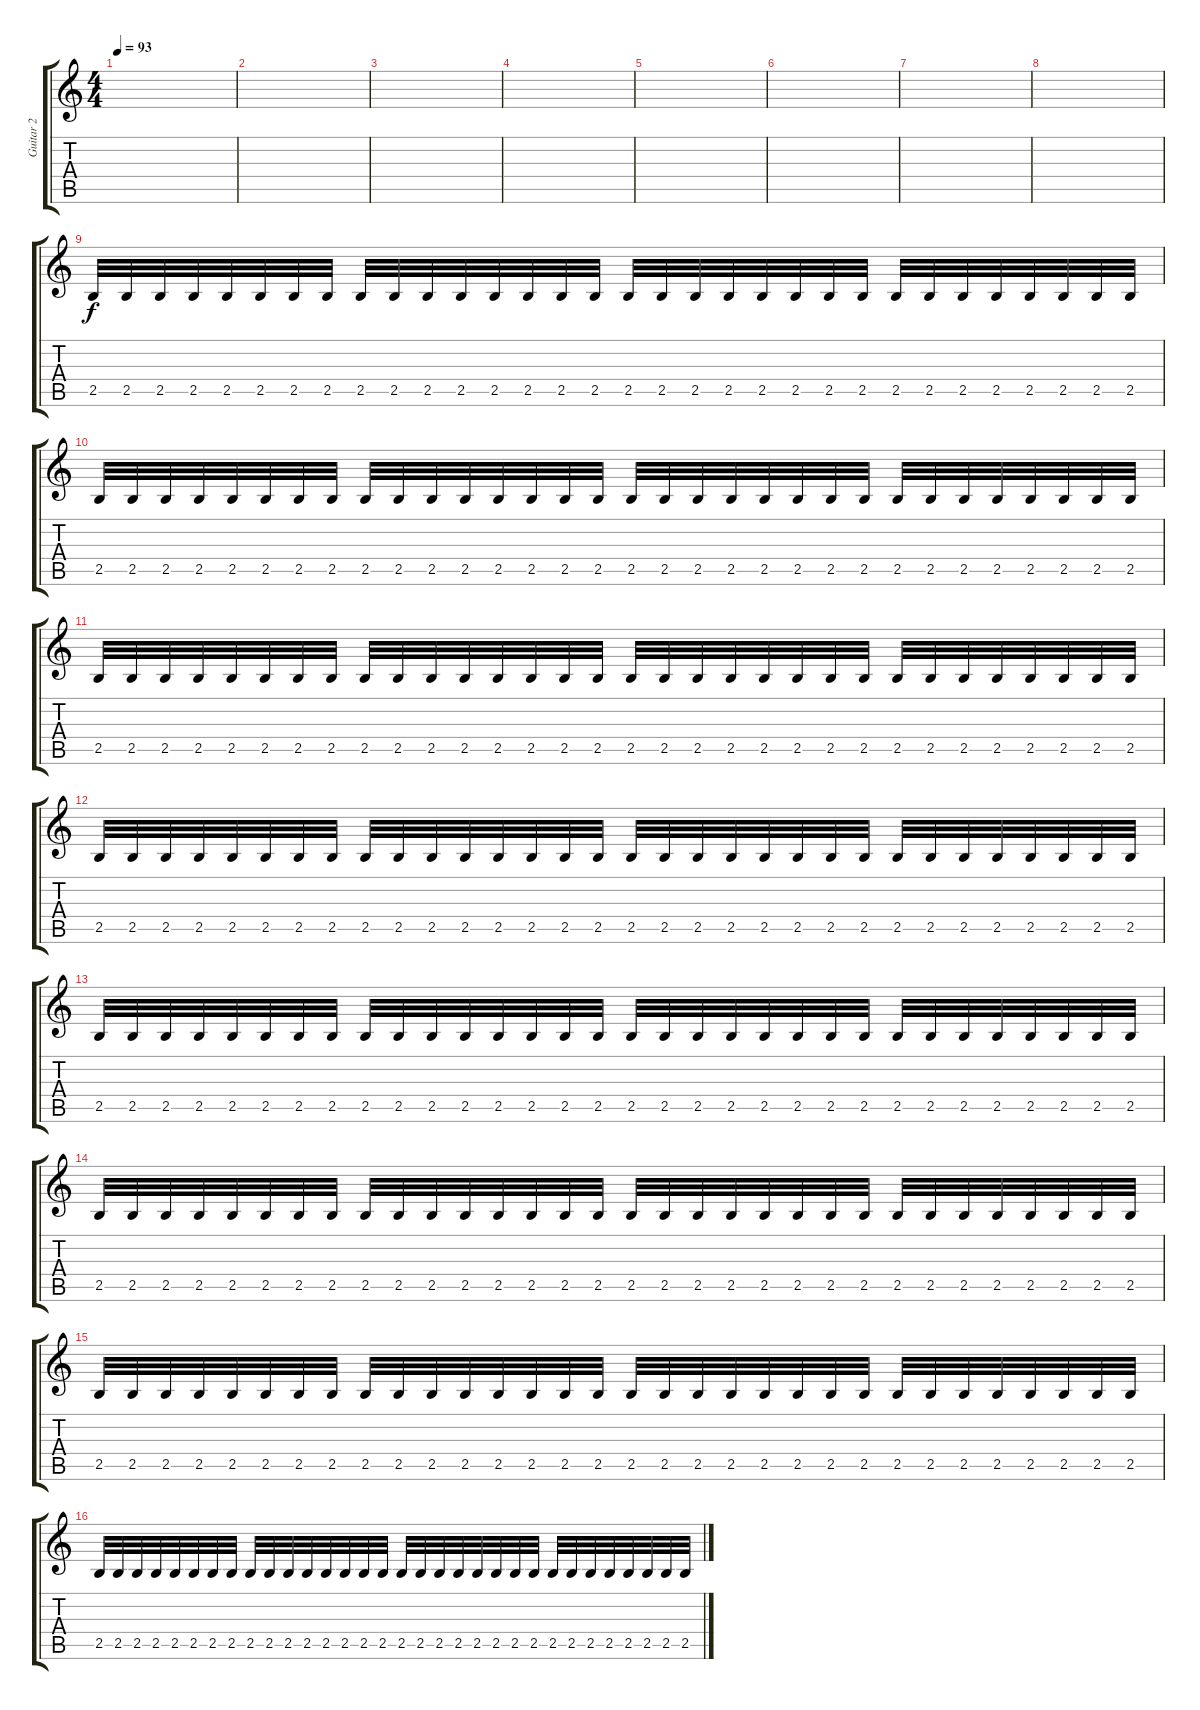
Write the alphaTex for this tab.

\track ("Guitar 2" "Guitar 2") {instrument distortionguitar}
\staff {score tabs}
\tuning (E4 B3 G3 D3 A2 D2) {hide}
\ts (4 4)
\tempo 93
\clef g2
\ks c
|
|
|
|
|
|
|
|
2.5.32{volume 0} 2.5.32{volume 13} 2.5.32 2.5.32 2.5.32 2.5.32 2.5.32 2.5.32 2.5.32 2.5.32 2.5.32 2.5.32 2.5.32 2.5.32 2.5.32 2.5.32 2.5.32 2.5.32 2.5.32 2.5.32 2.5.32 2.5.32 2.5.32 2.5.32 2.5.32 2.5.32 2.5.32 2.5.32 2.5.32 2.5.32 2.5.32 2.5.32 |
2.5.32{volume 1} 2.5.32 2.5.32 2.5.32 2.5.32 2.5.32 2.5.32 2.5.32 2.5.32 2.5.32 2.5.32 2.5.32 2.5.32 2.5.32 2.5.32 2.5.32 2.5.32 2.5.32 2.5.32 2.5.32 2.5.32 2.5.32 2.5.32 2.5.32 2.5.32 2.5.32 2.5.32 2.5.32 2.5.32 2.5.32 2.5.32 2.5.32 |
2.5.32 2.5.32{volume 13} 2.5.32 2.5.32 2.5.32 2.5.32 2.5.32 2.5.32 2.5.32 2.5.32 2.5.32 2.5.32 2.5.32 2.5.32 2.5.32 2.5.32 2.5.32 2.5.32 2.5.32 2.5.32 2.5.32 2.5.32 2.5.32 2.5.32 2.5.32 2.5.32 2.5.32 2.5.32 2.5.32 2.5.32 2.5.32 2.5.32 |
2.5.32{volume 1} 2.5.32 2.5.32 2.5.32 2.5.32 2.5.32 2.5.32 2.5.32 2.5.32 2.5.32 2.5.32 2.5.32 2.5.32 2.5.32 2.5.32 2.5.32 2.5.32 2.5.32 2.5.32 2.5.32 2.5.32 2.5.32 2.5.32 2.5.32 2.5.32 2.5.32 2.5.32 2.5.32 2.5.32 2.5.32 2.5.32 2.5.32 |
2.5.32{volume 0} 2.5.32{volume 13} 2.5.32 2.5.32 2.5.32 2.5.32 2.5.32 2.5.32 2.5.32 2.5.32 2.5.32 2.5.32 2.5.32 2.5.32 2.5.32 2.5.32 2.5.32 2.5.32 2.5.32 2.5.32 2.5.32 2.5.32 2.5.32 2.5.32 2.5.32 2.5.32 2.5.32 2.5.32 2.5.32 2.5.32 2.5.32 2.5.32 |
2.5.32{volume 1} 2.5.32 2.5.32 2.5.32 2.5.32 2.5.32 2.5.32 2.5.32 2.5.32 2.5.32 2.5.32 2.5.32 2.5.32 2.5.32 2.5.32 2.5.32 2.5.32 2.5.32 2.5.32 2.5.32 2.5.32 2.5.32 2.5.32 2.5.32 2.5.32 2.5.32 2.5.32 2.5.32 2.5.32 2.5.32 2.5.32 2.5.32 |
2.5.32{volume 0} 2.5.32{volume 13} 2.5.32 2.5.32 2.5.32 2.5.32 2.5.32 2.5.32 2.5.32 2.5.32 2.5.32 2.5.32 2.5.32 2.5.32 2.5.32 2.5.32 2.5.32 2.5.32 2.5.32 2.5.32 2.5.32 2.5.32 2.5.32 2.5.32 2.5.32 2.5.32 2.5.32 2.5.32 2.5.32 2.5.32 2.5.32 2.5.32 |
2.5.32{volume 1} 2.5.32 2.5.32 2.5.32 2.5.32 2.5.32 2.5.32 2.5.32 2.5.32 2.5.32 2.5.32 2.5.32 2.5.32 2.5.32 2.5.32 2.5.32 2.5.32 2.5.32 2.5.32 2.5.32 2.5.32 2.5.32 2.5.32 2.5.32 2.5.32 2.5.32 2.5.32 2.5.32 2.5.32 2.5.32 2.5.32 2.5.32
